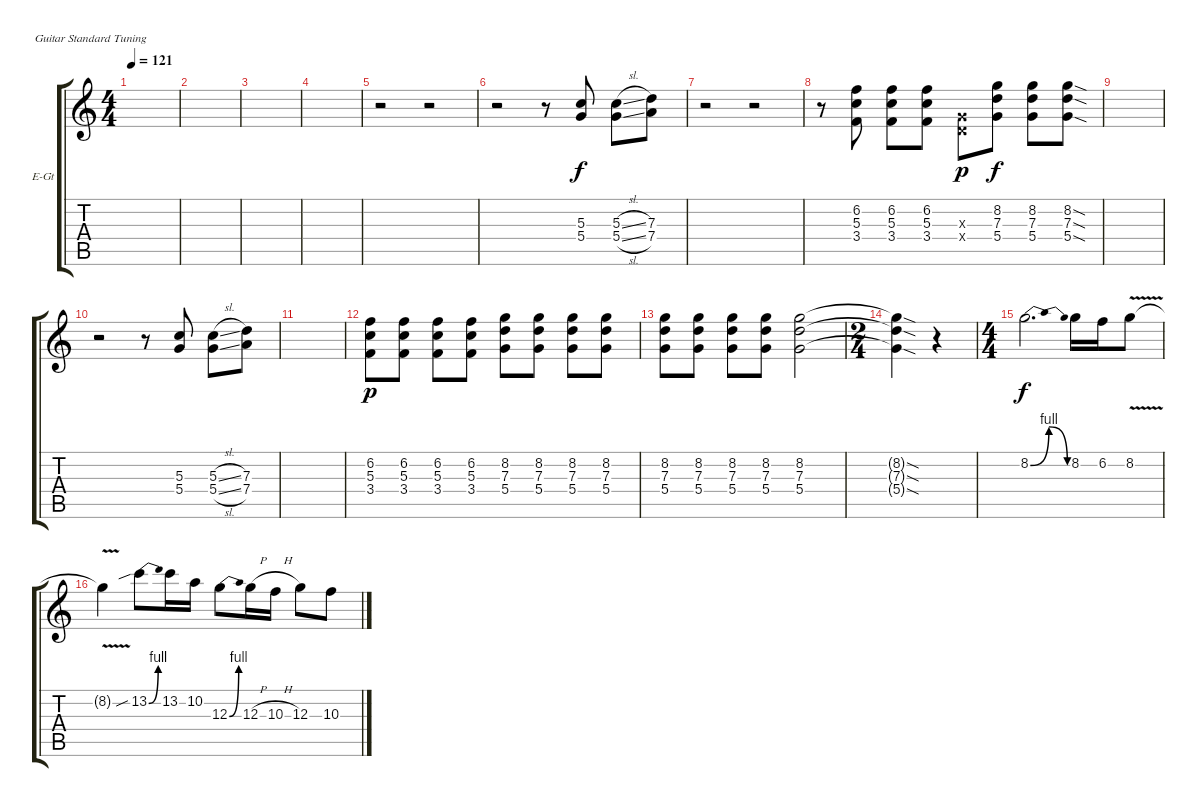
\bracketExtendMode groupsimilarinstruments
\firstSystemTrackNameOrientation horizontal
\otherSystemsTrackNameOrientation horizontal
\track ("Solo Guitar" "E-Gt") {instrument distortionguitar}
\staff {score tabs}
\tuning (E4 B3 G3 D3 A2 E2)
\ts (4 4)
\tempo 121
\clef g2
\ks c
|
|
|
|
r.2 r.2 |
r.2 r.8 (5.4 5.3).8{dy f} (5.4{sl} 5.3{sl}).8 (7.4 7.3).8 |
r.2 r.2 |
r.8 (3.4 5.3 6.2).8 (3.4 5.3 6.2).8 (3.4 5.3 6.2).8 (0.4{x} 0.3{x}).8{dy p} (5.4 7.3 8.2).8{dy f} (5.4 7.3 8.2).8 (5.4{sod} 7.3{sod} 8.2{sod}).8 |
|
r.2 r.8 (5.4 5.3).8 (5.4{sl} 5.3{sl}).8 (7.4 7.3).8 |
|
(3.4 5.3 6.2).8{dy p} (3.4 5.3 6.2).8 (3.4 5.3 6.2).8 (3.4 5.3 6.2).8 (5.4 7.3 8.2).8 (5.4 7.3 8.2).8 (5.4 7.3 8.2).8 (5.4 7.3 8.2).8 |
(5.4 7.3 8.2).8 (5.4 7.3 8.2).8 (5.4 7.3 8.2).8 (5.4 7.3 8.2).8 (5.4 7.3 8.2).2 |
\ts (2 4)
(5.4{sod t} 7.3{sod t} 8.2{sod t}).4 r.4 |
\ts (4 4)
8.2{be (bendrelease 0 0 10.2 4 44.4 4 58.199999999999996 0)}.2{d dy f} 8.2.16 6.2.16 8.2{v}.8 |
8.2{t}.4 13.2{be (bend 0 0 15 4) sib}.8 13.2.16 10.2.16 12.3{be (bend 0 0 15 4)}.8 12.3{h}.16 10.3{h}.16 12.3.8 10.3.8
